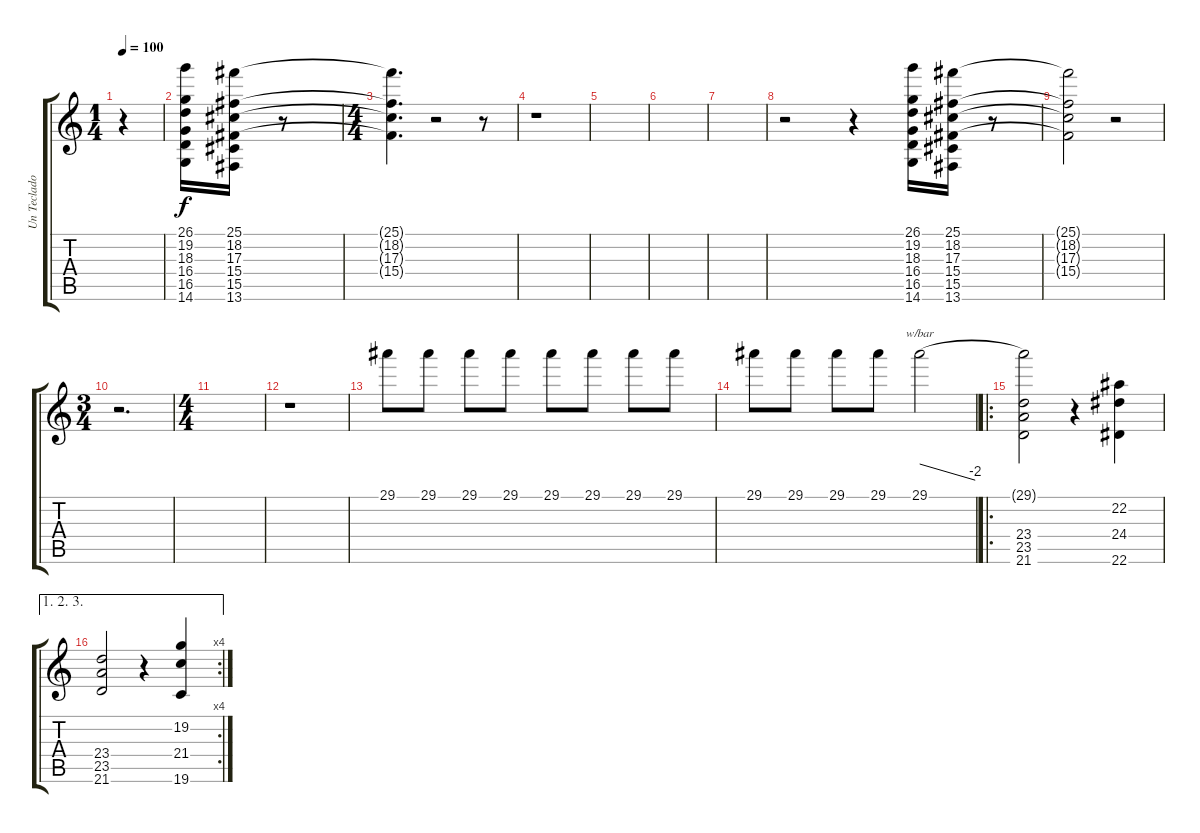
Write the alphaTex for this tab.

\track ("Un Teclado" "Un Teclado") {instrument pizzicatostrings}
\staff {score tabs}
\tuning (F4 C4 Ab3 Eb3 Bb2 F2) {hide}
\ts (1 4)
\tempo 100
\clef g2
\ks c
r.4{dy f instrument pizzicatostrings} |
(26.1 19.2 18.3 16.4 16.5 14.6).16 (25.1 18.2 17.3 15.4 15.5 13.6).16{volume 1} r.8 |
\ts (4 4)
(25.1{t} 18.2{t} 17.3{t} 15.4{t}).4{d} r.2 r.8 |
r.1{volume 11} |
|
|
|
r.2 r.4 (26.1 19.2 18.3 16.4 16.5 14.6).16 (25.1 18.2 17.3 15.4 15.5 13.6).16{volume 1} r.8 |
(25.1{t} 18.2{t} 17.3{t} 15.4{t}).2 r.2 |
\ts (3 4)
r.2{d volume 11} |
\ts (4 4)
|
r.1{volume 3} |
29.1.8{volume 11} 29.1.8 29.1.8 29.1.8 29.1.8 29.1.8 29.1.8 29.1.8 |
29.1.8 29.1.8 29.1.8 29.1.8 29.1.2{tbe (dive default 0 0 60 -8)} |
\ro
(29.1{t} 23.4 23.5 21.6).2 r.4 (22.2 24.4 22.6).4 |
\ae (1 2 3)
\rc 4
(23.4 23.5 21.6).2 r.4 (19.2 21.4 19.6).4
